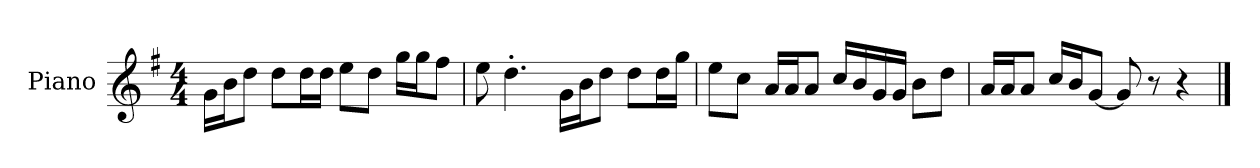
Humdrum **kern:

**kern
*part1
*staff1
*I"Piano
*I'P-no
*clefG2
*k[f#]
*M4/4
*MM90
=1
16g\LL
16b\J
8dd\J
8dd\L
16dd\L
16dd\JJ
8ee\L
8dd\J
16gg\LL
16gg\J
8ff#\J
=2
8ee\
4.dd'\
16g\LL
16b\J
8dd\J
8dd\L
16dd\L
16gg\JJ
=3
8ee\L
8cc\J
16a/LL
16a/J
8a/J
16cc/LL
16b/
16g/
16g/JJ
8b\L
8dd\J
=4
16a/LL
16a/J
8a/J
16cc/LL
16b/J
[8g/J
8g/]
8r
4r
==
*-
